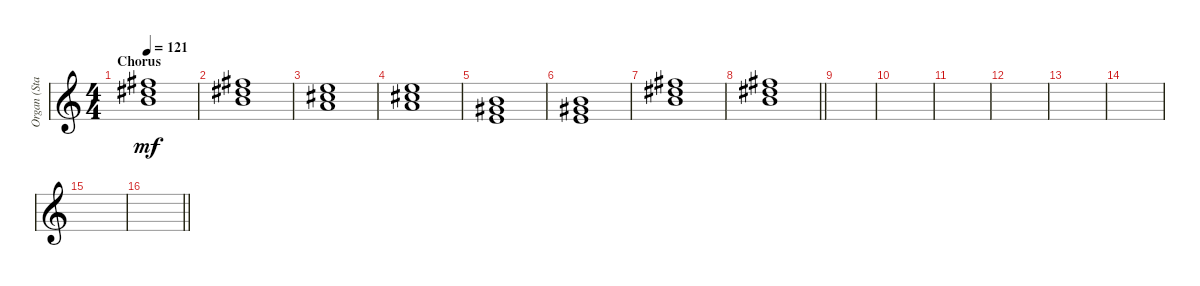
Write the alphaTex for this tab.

\track ("Organ (Staff 1)" "Organ (Sta") {instrument drawbarorgan}
\staff {score}
\tuning (E4 B3 G3 D3 A2 E2 B1) {hide}
\ts (4 4)
\section ("" "Chorus")
\tempo 121
\clef g2
\ks c
(7.1 16.2 23.3).1{dy mf} |
(7.1 16.2 23.3).1 |
(5.1 14.2 21.3).1 |
(5.1 14.2 21.3).1 |
(0.1 9.2 16.3).1 |
(0.1 9.2 16.3).1 |
(7.1 16.2 23.3).1 |
\barLineRight lightlight
(7.1 16.2 23.3).1 |
|
|
|
|
|
|
|
\barLineRight lightlight
